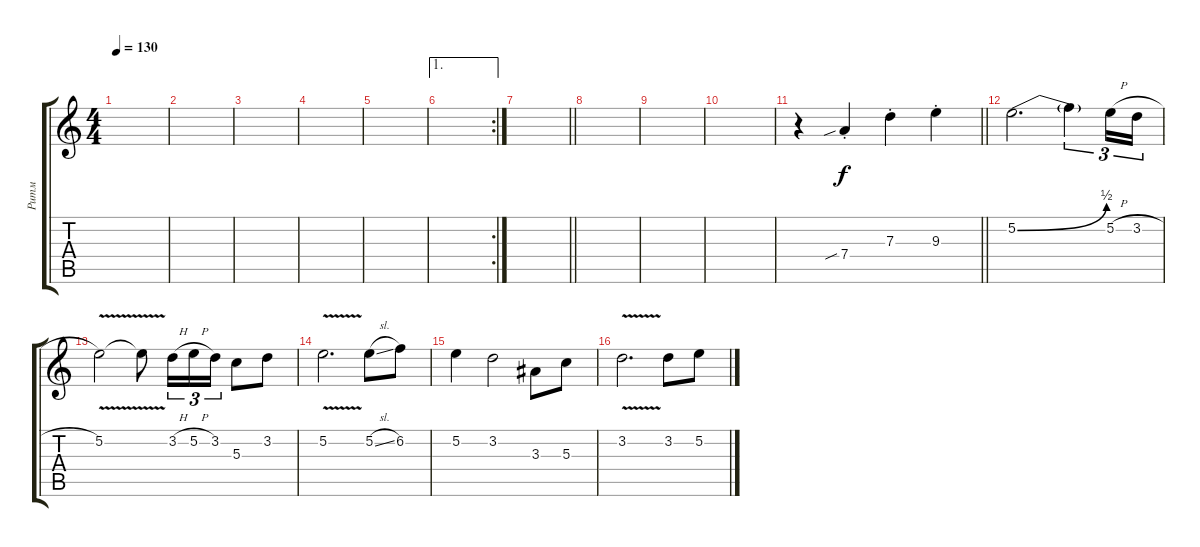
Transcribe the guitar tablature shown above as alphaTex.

\track ("Ритм" "Ритм") {instrument distortionguitar}
\staff {score tabs}
\tuning (E4 B3 G3 D3 A2 E2) {hide}
\ts (4 4)
\tempo 130
\clef g2
\ks c
|
|
|
|
|
\ae 1
\rc 2
|
\barLineRight lightlight
|
|
|
|
\barLineRight lightlight
r.4 7.4{sib st}.4 7.3{st}.4 9.3{st}.4 |
5.2{be (bend 0 0 60 2)}.2{d} 5.2{t}.4{tu (3 2)} 5.2{h}.16{tu (3 2)} 3.2{h}.16{tu (3 2)} |
5.2{v}.2 5.2{t}.8 3.2{h}.16{tu (3 2)} 5.2{h}.16{tu (3 2)} 3.2.16{tu (3 2)} 5.3.8 3.2.8 |
5.2{v}.2{d} 5.2{sl}.8 6.2.8 |
5.2.4 3.2.2 3.3.8 5.3.8 |
3.2{v}.2{d} 3.2.8 5.2.8
